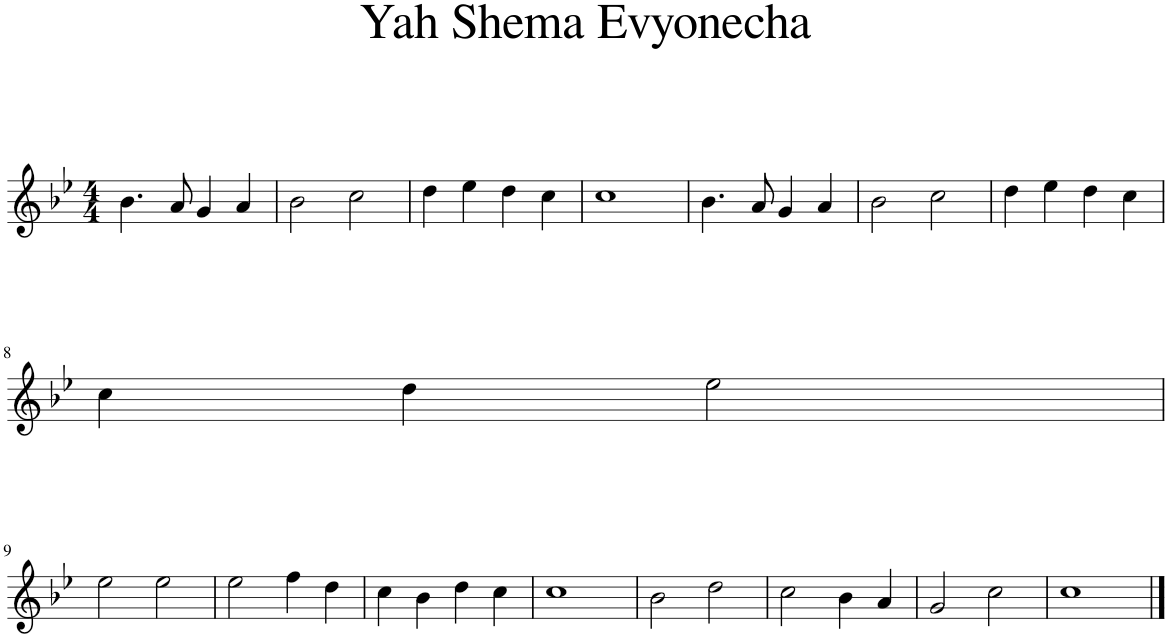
**kern
*part1
*staff1
*I"Bb Trumpet
*I'Bb Tpt.
*clefG2
*Trd1c2
*k[b-e-]
*M4/4
=1
4.b-\
8a/
4g/
4a/
=2
2b-\
2cc\
=3
4dd\
4ee-\
4dd\
4cc\
=4
1cc
=5
4.b-\
8a/
4g/
4a/
=6
2b-\
2cc\
=7
4dd\
4ee-\
4dd\
4cc\
!!LO:LB:g=z
=8
4cc\
4dd\
2ee-\
!!LO:LB:g=z
=9
2ee-\
2ee-\
=10
2ee-\
4ff\
4dd\
=11
4cc\
4b-\
4dd\
4cc\
=12
1cc
=13
2b-\
2dd\
=14
2cc\
4b-\
4a/
=15
2g/
2cc\
=16
1cc
==
*-
